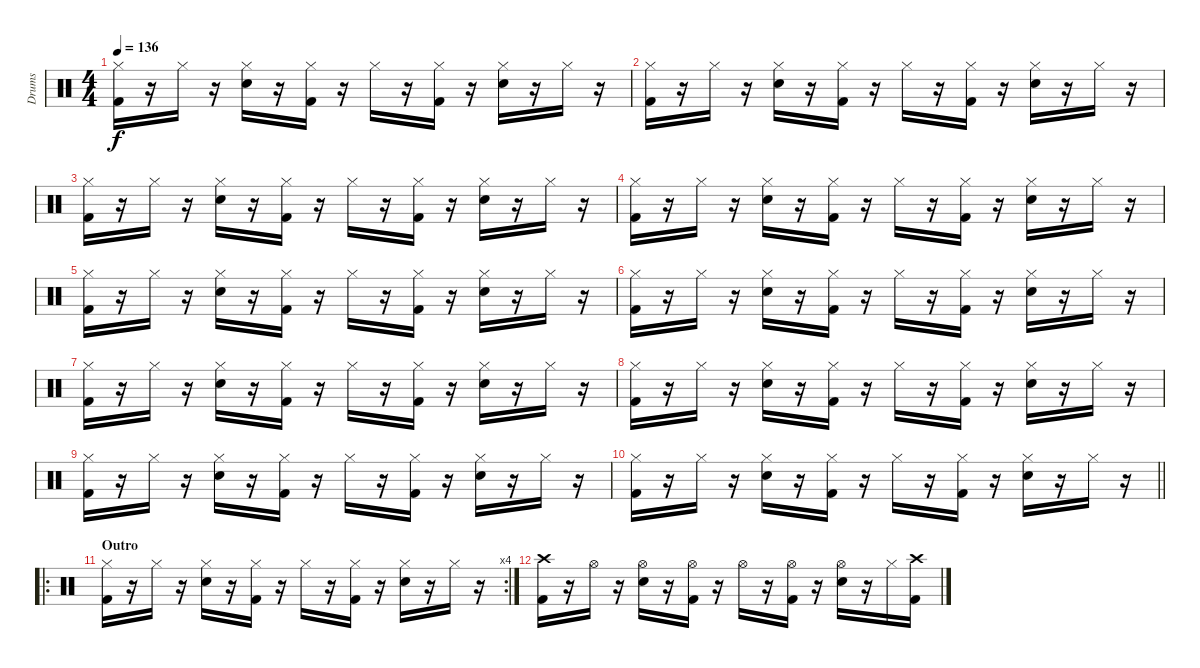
\track ("Drums" "Drums") {instrument percussion}
\staff {score}
\articulation defaults
\ts (4 4)
\tempo 136
\clef neutral
\ks c
("Kick (hit) 2" "Hi-Hat (closed)").16{dy f} r.16 "Hi-Hat (closed)".16 r.16 ("Electric Snare (hit)" "Hi-Hat (closed)").16 r.16 ("Kick (hit) 2" "Hi-Hat (closed)").16 r.16 "Hi-Hat (closed)".16 r.16 ("Kick (hit) 2" "Hi-Hat (closed)").16 r.16 ("Electric Snare (hit)" "Hi-Hat (closed)").16 r.16 "Hi-Hat (closed)".16 r.16 |
("Kick (hit) 2" "Hi-Hat (closed)").16 r.16 "Hi-Hat (closed)".16 r.16 ("Electric Snare (hit)" "Hi-Hat (closed)").16 r.16 ("Kick (hit) 2" "Hi-Hat (closed)").16 r.16 "Hi-Hat (closed)".16 r.16 ("Kick (hit) 2" "Hi-Hat (closed)").16 r.16 ("Electric Snare (hit)" "Hi-Hat (closed)").16 r.16 "Hi-Hat (closed)".16 r.16 |
("Kick (hit) 2" "Hi-Hat (closed)").16 r.16 "Hi-Hat (closed)".16 r.16 ("Electric Snare (hit)" "Hi-Hat (closed)").16 r.16 ("Kick (hit) 2" "Hi-Hat (closed)").16 r.16 "Hi-Hat (closed)".16 r.16 ("Kick (hit) 2" "Hi-Hat (closed)").16 r.16 ("Electric Snare (hit)" "Hi-Hat (closed)").16 r.16 "Hi-Hat (closed)".16 r.16 |
("Kick (hit) 2" "Hi-Hat (closed)").16 r.16 "Hi-Hat (closed)".16 r.16 ("Electric Snare (hit)" "Hi-Hat (closed)").16 r.16 ("Kick (hit) 2" "Hi-Hat (closed)").16 r.16 "Hi-Hat (closed)".16 r.16 ("Kick (hit) 2" "Hi-Hat (closed)").16 r.16 ("Electric Snare (hit)" "Hi-Hat (closed)").16 r.16 "Hi-Hat (closed)".16 r.16 |
("Kick (hit) 2" "Hi-Hat (closed)").16 r.16 "Hi-Hat (closed)".16 r.16 ("Electric Snare (hit)" "Hi-Hat (closed)").16 r.16 ("Kick (hit) 2" "Hi-Hat (closed)").16 r.16 "Hi-Hat (closed)".16 r.16 ("Kick (hit) 2" "Hi-Hat (closed)").16 r.16 ("Electric Snare (hit)" "Hi-Hat (closed)").16 r.16 "Hi-Hat (closed)".16 r.16 |
("Kick (hit) 2" "Hi-Hat (closed)").16 r.16 "Hi-Hat (closed)".16 r.16 ("Electric Snare (hit)" "Hi-Hat (closed)").16 r.16 ("Kick (hit) 2" "Hi-Hat (closed)").16 r.16 "Hi-Hat (closed)".16 r.16 ("Kick (hit) 2" "Hi-Hat (closed)").16 r.16 ("Electric Snare (hit)" "Hi-Hat (closed)").16 r.16 "Hi-Hat (closed)".16 r.16 |
("Kick (hit) 2" "Hi-Hat (closed)").16 r.16 "Hi-Hat (closed)".16 r.16 ("Electric Snare (hit)" "Hi-Hat (closed)").16 r.16 ("Kick (hit) 2" "Hi-Hat (closed)").16 r.16 "Hi-Hat (closed)".16 r.16 ("Kick (hit) 2" "Hi-Hat (closed)").16 r.16 ("Electric Snare (hit)" "Hi-Hat (closed)").16 r.16 "Hi-Hat (closed)".16 r.16 |
("Kick (hit) 2" "Hi-Hat (closed)").16 r.16 "Hi-Hat (closed)".16 r.16 ("Electric Snare (hit)" "Hi-Hat (closed)").16 r.16 ("Kick (hit) 2" "Hi-Hat (closed)").16 r.16 "Hi-Hat (closed)".16 r.16 ("Kick (hit) 2" "Hi-Hat (closed)").16 r.16 ("Electric Snare (hit)" "Hi-Hat (closed)").16 r.16 "Hi-Hat (closed)".16 r.16 |
("Kick (hit) 2" "Hi-Hat (closed)").16 r.16 "Hi-Hat (closed)".16 r.16 ("Electric Snare (hit)" "Hi-Hat (closed)").16 r.16 ("Kick (hit) 2" "Hi-Hat (closed)").16 r.16 "Hi-Hat (closed)".16 r.16 ("Kick (hit) 2" "Hi-Hat (closed)").16 r.16 ("Electric Snare (hit)" "Hi-Hat (closed)").16 r.16 "Hi-Hat (closed)".16 r.16 |
\barLineRight lightlight
("Kick (hit) 2" "Hi-Hat (closed)").16 r.16 "Hi-Hat (closed)".16 r.16 ("Electric Snare (hit)" "Hi-Hat (closed)").16 r.16 ("Kick (hit) 2" "Hi-Hat (closed)").16 r.16 "Hi-Hat (closed)".16 r.16 ("Kick (hit) 2" "Hi-Hat (closed)").16 r.16 ("Electric Snare (hit)" "Hi-Hat (closed)").16 r.16 "Hi-Hat (closed)".16 r.16 |
\ro
\rc 4
\section ("" "Outro")
("Kick (hit) 2" "Hi-Hat (closed)").16 r.16 "Hi-Hat (closed)".16 r.16 ("Electric Snare (hit)" "Hi-Hat (closed)").16 r.16 ("Kick (hit) 2" "Hi-Hat (closed)").16 r.16 "Hi-Hat (closed)".16 r.16 ("Kick (hit) 2" "Hi-Hat (closed)").16 r.16 ("Electric Snare (hit)" "Hi-Hat (closed)").16 r.16 "Hi-Hat (closed)".16 r.16 |
("Kick (hit) 2" "Crash high (hit)").16 r.16 "Hi-Hat (open)".16 r.16 ("Electric Snare (hit)" "Hi-Hat (open)").16 r.16 ("Kick (hit) 2" "Hi-Hat (open)").16 r.16 "Hi-Hat (open)".16 r.16 ("Kick (hit) 2" "Hi-Hat (open)").16 r.16 ("Electric Snare (hit)" "Hi-Hat (open)").16 r.16 "Hi-Hat (closed)".16 ("Kick (hit) 2" "Crash high (hit)").16
